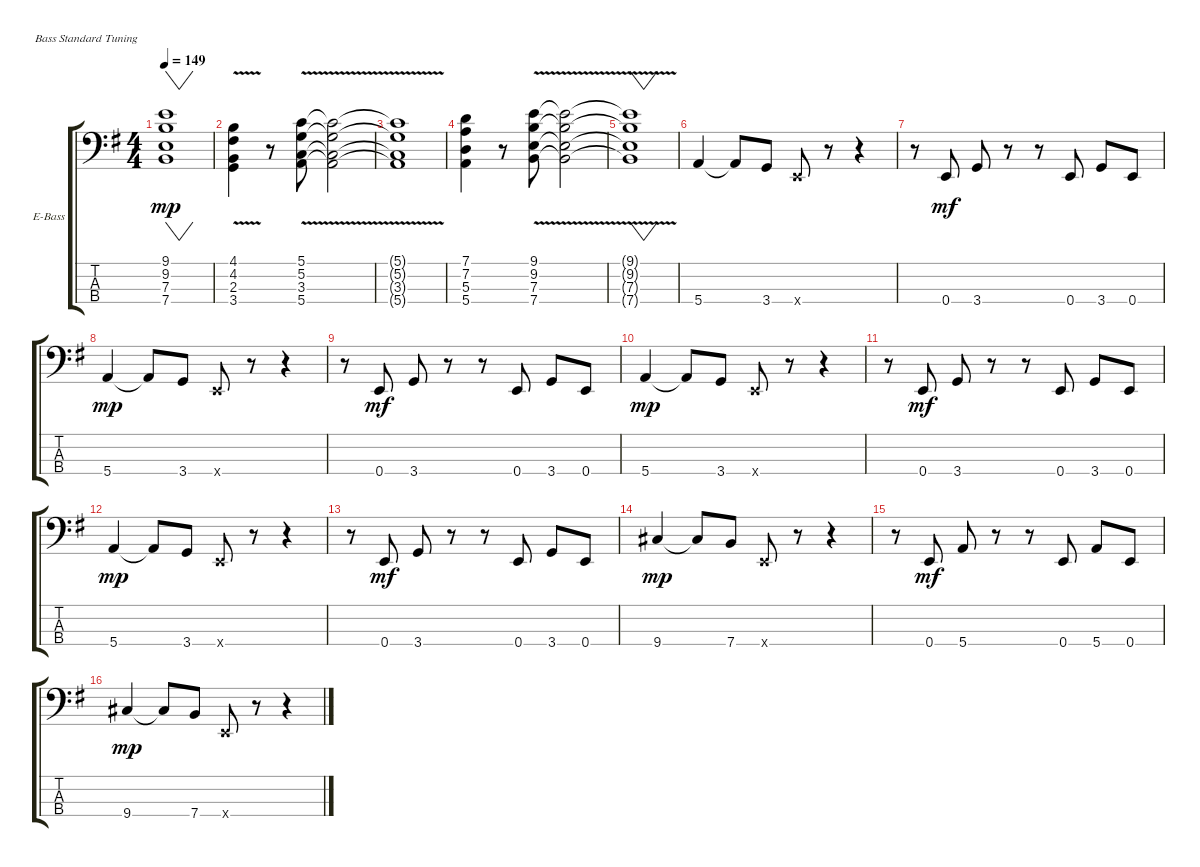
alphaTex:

\defaultSystemsLayout 4
\bracketExtendMode groupsimilarinstruments
\firstSystemTrackNameOrientation horizontal
\otherSystemsTrackNameOrientation horizontal
\track ("Electric Bass" "E-Bass") {instrument electricbassfinger}
\staff {score tabs}
\tuning (G2 D2 A1 E1)
\ts (4 4)
\tempo 149
\clef f4
\ks eminor
(7.4{t} 7.3{t} 9.2{t} 9.1{t}).1{vw dy mp} |
(2.3{v} 3.4 4.2 4.1).4 r.8 (3.3{v} 5.4{v} 5.2{v} 5.1{v}).8 (5.4{v t} 3.3{v t} 5.2{v t} 5.1{v t}).2 |
(5.4{v t} 3.3{v t} 5.2{v t} 5.1{v t}).1 |
(5.3 7.2 7.1 5.4).4 r.8 (7.4{v} 7.3{v} 9.2{v} 9.1{v}).8 (9.1{v t} 9.2{v t} 7.3{v t} 7.4{v t}).2 |
(7.4{t} 7.3{t} 9.2{t} 9.1{t}).1{vw} |
5.4.4 5.4{t}.8 3.4.8 0.4{x}.8 r.8 r.4 |
r.8 0.4.8{dy mf} 3.4.8 r.8 r.8 0.4.8 3.4.8 0.4.8 |
5.4.4{dy mp} 5.4{t}.8 3.4.8 0.4{x}.8 r.8 r.4 |
r.8 0.4.8{dy mf} 3.4.8 r.8 r.8 0.4.8 3.4.8 0.4.8 |
5.4.4{dy mp} 5.4{t}.8 3.4.8 0.4{x}.8 r.8 r.4 |
r.8 0.4.8{dy mf} 3.4.8 r.8 r.8 0.4.8 3.4.8 0.4.8 |
5.4.4{dy mp} 5.4{t}.8 3.4.8 0.4{x}.8 r.8 r.4 |
r.8 0.4.8{dy mf} 3.4.8 r.8 r.8 0.4.8 3.4.8 0.4.8 |
9.4.4{dy mp} 9.4{t}.8 7.4.8 0.4{x}.8 r.8 r.4 |
r.8 0.4.8{dy mf} 5.4.8 r.8 r.8 0.4.8 5.4.8 0.4.8 |
9.4.4{dy mp} 9.4{t}.8 7.4.8 0.4{x}.8 r.8 r.4
